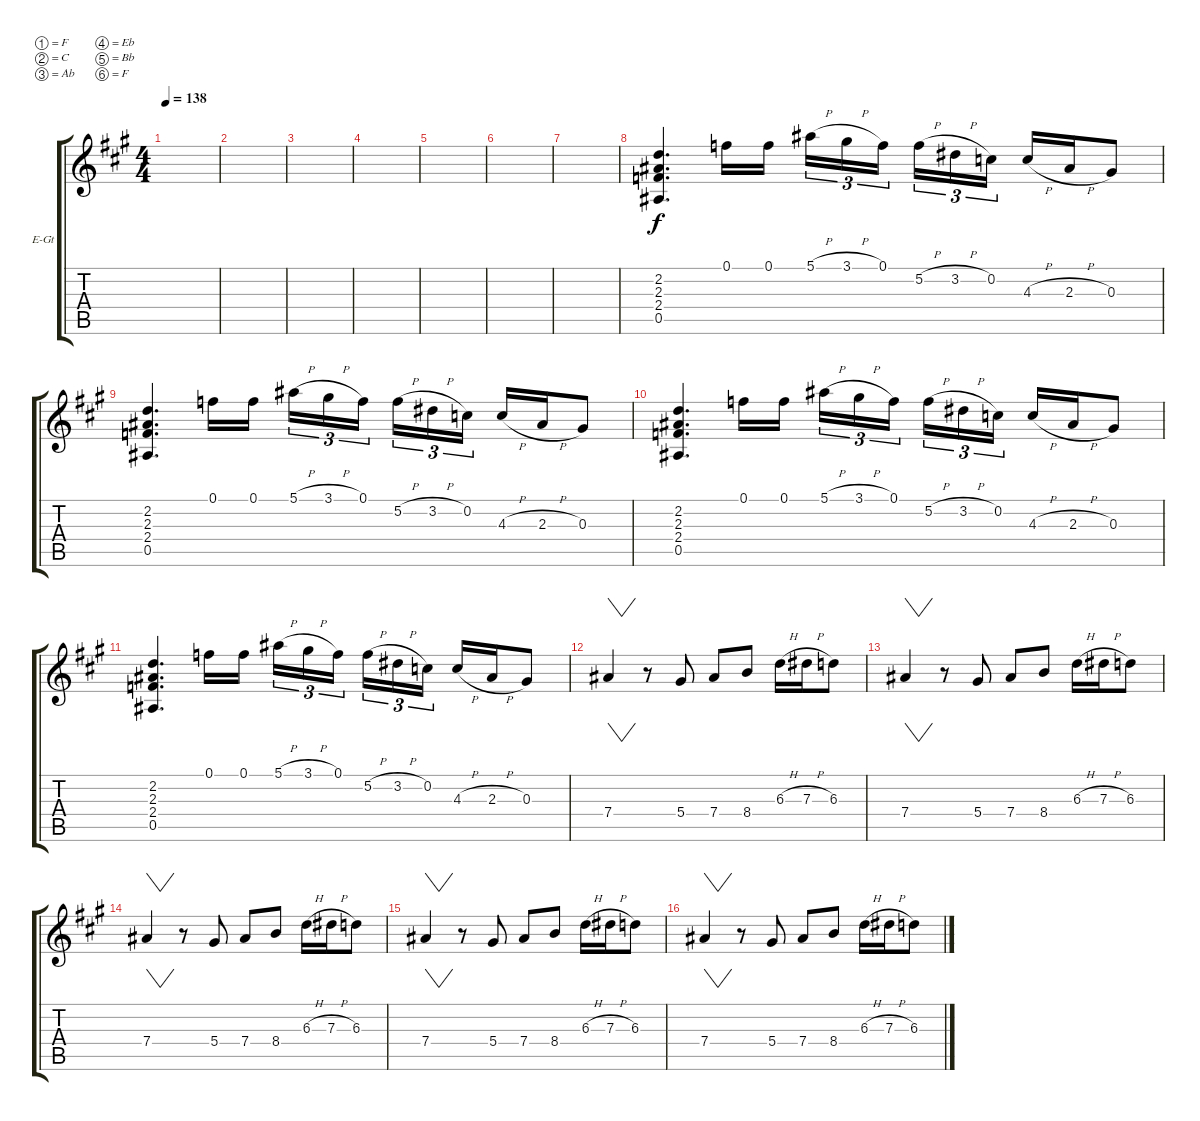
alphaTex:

\defaultSystemsLayout 4
\bracketExtendMode groupsimilarinstruments
\firstSystemTrackNameOrientation horizontal
\otherSystemsTrackNameOrientation horizontal
\track ("2 Guitar" "E-Gt") {instrument distortionguitar}
\staff {score tabs}
\tuning (F4 C4 Ab3 Eb3 Bb2 F2)
\ts (4 4)
\tempo 138
\clef g2
\scale
0.929382
\ks a
|
\scale
1.07062 |
\scale
0.929382 |
\scale
1.07062 |
\scale
0.929382 |
\scale
1.07062 |
\scale
0.929382 |
\scale
1.07062 (0.5 2.4 2.2 2.3).4{d} 0.1.16 0.1.16 5.1{h}.16{tu (3 2)} 3.1{h}.16{tu (3 2)} 0.1.16{tu (3 2)} 5.2{h}.16{tu (3 2)} 3.2{h}.16{tu (3 2)} 0.2.16{tu (3 2)} 4.3{h}.16 2.3{h}.16 0.3.8 |
\scale
0.929382 (0.5 2.4 2.2 2.3).4{d} 0.1.16 0.1.16 5.1{h}.16{tu (3 2)} 3.1{h}.16{tu (3 2)} 0.1.16{tu (3 2)} 5.2{h}.16{tu (3 2)} 3.2{h}.16{tu (3 2)} 0.2.16{tu (3 2)} 4.3{h}.16 2.3{h}.16 0.3.8 |
\scale
1.07062 (0.5 2.4 2.2 2.3).4{d} 0.1.16 0.1.16 5.1{h}.16{tu (3 2)} 3.1{h}.16{tu (3 2)} 0.1.16{tu (3 2)} 5.2{h}.16{tu (3 2)} 3.2{h}.16{tu (3 2)} 0.2.16{tu (3 2)} 4.3{h}.16 2.3{h}.16 0.3.8 |
\scale
0.929382 (0.5 2.4 2.2 2.3).4{d} 0.1.16 0.1.16 5.1{h}.16{tu (3 2)} 3.1{h}.16{tu (3 2)} 0.1.16{tu (3 2)} 5.2{h}.16{tu (3 2)} 3.2{h}.16{tu (3 2)} 0.2.16{tu (3 2)} 4.3{h}.16 2.3{h}.16 0.3.8 |
\scale
1.07062 7.4.4{vw} r.8 5.4.8 7.4.8 8.4.8 6.3{h}.16 7.3{h}.16 6.3.8 |
\scale
0.929382 7.4.4{vw} r.8 5.4.8 7.4.8 8.4.8 6.3{h}.16 7.3{h}.16 6.3.8 |
\scale
1.07062 7.4.4{vw} r.8 5.4.8 7.4.8 8.4.8 6.3{h}.16 7.3{h}.16 6.3.8 |
\scale
0.929382 7.4.4{vw} r.8 5.4.8 7.4.8 8.4.8 6.3{h}.16 7.3{h}.16 6.3.8 |
\scale
1.07062 7.4.4{vw} r.8 5.4.8 7.4.8 8.4.8 6.3{h}.16 7.3{h}.16 6.3.8
